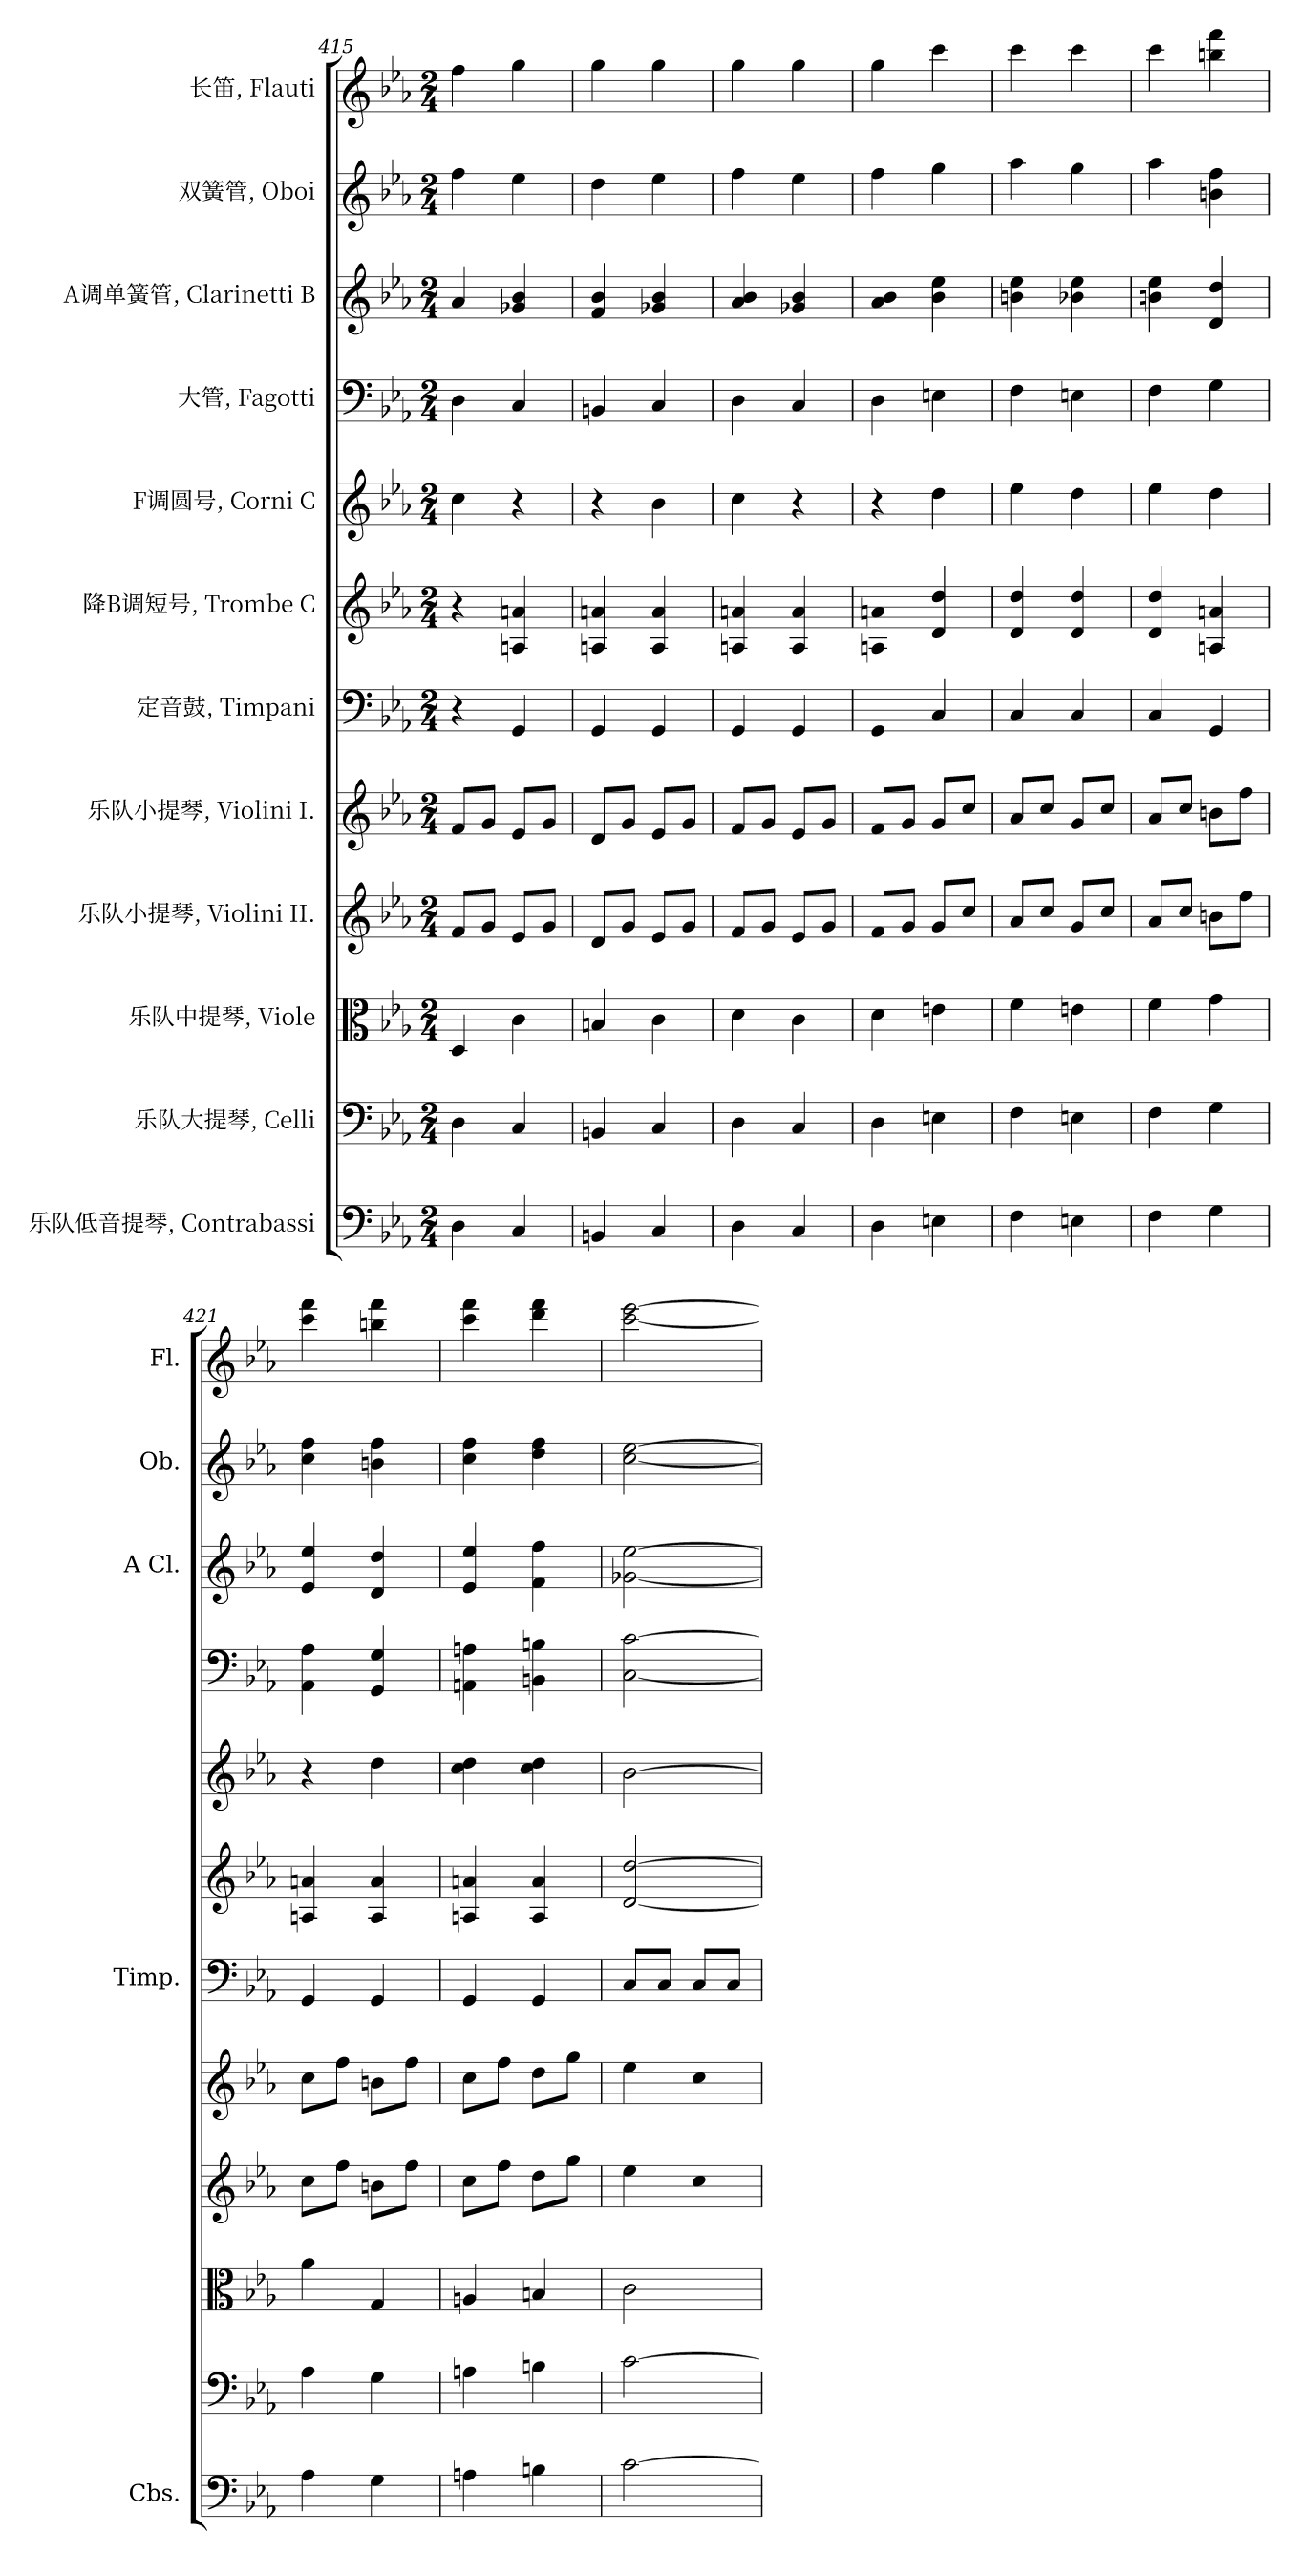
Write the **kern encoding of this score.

**kern	**kern	**kern	**kern	**kern	**kern	**kern	**kern	**kern	**kern	**kern	**kern
*part12	*part11	*part10	*part9	*part8	*part7	*part6	*part5	*part4	*part3	*part2	*part1
*staff12	*staff11	*staff10	*staff9	*staff8	*staff7	*staff6	*staff5	*staff4	*staff3	*staff2	*staff1
*I"乐队低音提琴, Contrabassi	*I"乐队大提琴, Celli	*I"乐队中提琴, Viole	*I"乐队小提琴, Violini II.	*I"乐队小提琴, Violini I.	*I"定音鼓, Timpani	*I"降B调短号, Trombe C	*I"F调圆号, Corni C	*I"大管, Fagotti	*I"A调单簧管, Clarinetti B	*I"双簧管, Oboi	*I"长笛, Flauti
*I'Cbs.	*	*	*	*	*I'Timp.	*	*	*	*I'A Cl.	*I'Ob.	*I'Fl.
*clefF4	*clefF4	*clefC3	*clefG2	*clefG2	*clefF4	*clefG2	*clefG2	*clefF4	*clefG2	*clefG2	*clefG2
*ITrd7c12	*	*	*	*	*	*ITrd1c2	*ITrd4c7	*	*ITrd2c3	*	*
*k[b-e-a-]	*k[b-e-a-]	*k[b-e-a-]	*k[b-e-a-]	*k[b-e-a-]	*k[b-e-a-]	*k[b-e-a-d-g-]	*k[b-e-a-d-]	*k[b-e-a-]	*k[]	*k[b-e-a-]	*k[b-e-a-]
*M2/4	*M2/4	*M2/4	*M2/4	*M2/4	*M2/4	*M2/4	*M2/4	*M2/4	*M2/4	*M2/4	*M2/4
=415	=415	=415	=415	=415	=415	=415	=415	=415	=415	=415	=415
4DD\	4D\	4D/	8f/L	8f/L	4r	4r	4f\	4D\	4f/	4ff\	4ff\
.	.	.	8g/J	8g/J	.	.	.	.	.	.	.
4CC/	4C/	4c\	8e-/L	8e-/L	4GG/	4Gn/ 4gn/	4r	4C/	4e-X/ 4g/	4ee-\	4gg\
.	.	.	8g/J	8g/J	.	.	.	.	.	.	.
=416	=416	=416	=416	=416	=416	=416	=416	=416	=416	=416	=416
4BBBn/	4BBn/	4Bn/	8d/L	8d/L	4GG/	4Gn/ 4gn/	4r	4BBn/	4d/ 4g/	4dd\	4gg\
.	.	.	8g/J	8g/J	.	.	.	.	.	.	.
4CC/	4C/	4c\	8e-/L	8e-/L	4GG/	4G/ 4g/	4e-\	4C/	4e-X/ 4g/	4ee-\	4gg\
.	.	.	8g/J	8g/J	.	.	.	.	.	.	.
!!LO:PB:g=z
=417	=417	=417	=417	=417	=417	=417	=417	=417	=417	=417	=417
4DD\	4D\	4d\	8f/L	8f/L	4GG/	4Gn/ 4gn/	4f\	4D\	4f/ 4g/	4ff\	4gg\
.	.	.	8g/J	8g/J	.	.	.	.	.	.	.
4CC/	4C/	4c\	8e-/L	8e-/L	4GG/	4G/ 4g/	4r	4C/	4e-X/ 4g/	4ee-\	4gg\
.	.	.	8g/J	8g/J	.	.	.	.	.	.	.
=418	=418	=418	=418	=418	=418	=418	=418	=418	=418	=418	=418
4DD\	4D\	4d\	8f/L	8f/L	4GG/	4Gn/ 4gn/	4r	4D\	4f/ 4g/	4ff\	4gg\
.	.	.	8g/J	8g/J	.	.	.	.	.	.	.
4EEn\	4En\	4en\	8g/L	8g/L	4C/	4c/ 4cc/	4g\	4En\	4g\ 4cc\	4gg\	4ccc\
.	.	.	8cc/J	8cc/J	.	.	.	.	.	.	.
=419	=419	=419	=419	=419	=419	=419	=419	=419	=419	=419	=419
4FF\	4F\	4f\	8a-/L	8a-/L	4C/	4c/ 4cc/	4a-\	4F\	4g#X\ 4cc\	4aa-\	4ccc\
.	.	.	8cc/J	8cc/J	.	.	.	.	.	.	.
4EEn\	4En\	4en\	8g/L	8g/L	4C/	4c/ 4cc/	4g\	4En\	4gn\ 4cc\	4gg\	4ccc\
.	.	.	8cc/J	8cc/J	.	.	.	.	.	.	.
=420	=420	=420	=420	=420	=420	=420	=420	=420	=420	=420	=420
4FF\	4F\	4f\	8a-/L	8a-/L	4C/	4c/ 4cc/	4a-\	4F\	4g#X\ 4cc\	4aa-\	4ccc\
.	.	.	8cc/J	8cc/J	.	.	.	.	.	.	.
4GG\	4G\	4g\	8bn\L	8bn\L	4GG/	4Gn/ 4gn/	4g\	4G\	4B/ 4b/	4bn\ 4ff\	4bbn\ 4fff\
.	.	.	8ff\J	8ff\J	.	.	.	.	.	.	.
=421	=421	=421	=421	=421	=421	=421	=421	=421	=421	=421	=421
4AA-\	4A-\	4a-\	8cc\L	8cc\L	4GG/	4Gn/ 4gn/	4r	4AA-\ 4A-\	4c/ 4cc/	4cc\ 4ff\	4ccc\ 4fff\
.	.	.	8ff\J	8ff\J	.	.	.	.	.	.	.
4GG\	4G\	4G/	8bn\L	8bn\L	4GG/	4G/ 4g/	4g\	4GG/ 4G/	4B/ 4b/	4bn\ 4ff\	4bbn\ 4fff\
.	.	.	8ff\J	8ff\J	.	.	.	.	.	.	.
=422	=422	=422	=422	=422	=422	=422	=422	=422	=422	=422	=422
4AAn\	4An\	4An/	8cc\L	8cc\L	4GG/	4Gn/ 4gn/	4f\ 4g\	4AAn\ 4An\	4c/ 4cc/	4cc\ 4ff\	4ccc\ 4fff\
.	.	.	8ff\J	8ff\J	.	.	.	.	.	.	.
4BBn\	4Bn\	4Bn/	8dd\L	8dd\L	4GG/	4G/ 4g/	4f\ 4g\	4BBn\ 4Bn\	4d\ 4dd\	4dd\ 4ff\	4ddd\ 4fff\
.	.	.	8gg\J	8gg\J	.	.	.	.	.	.	.
=423	=423	=423	=423	=423	=423	=423	=423	=423	=423	=423	=423
[2C\	[2c\	2c\	4ee-\	4ee-\	8C/L	[2c/ [2cc/	[2e-\	[2C\ [2c\	[2e-X\ [2cc\	[2cc\ [2ee-\	[2ccc\ [2eee-\
.	.	.	.	.	8C/J	.	.	.	.	.	.
.	.	.	4cc\	4cc\	8C/L	.	.	.	.	.	.
.	.	.	.	.	8C/J	.	.	.	.	.	.
=	=	=	=	=	=	=	=	=	=	=	=
*-	*-	*-	*-	*-	*-	*-	*-	*-	*-	*-	*-
